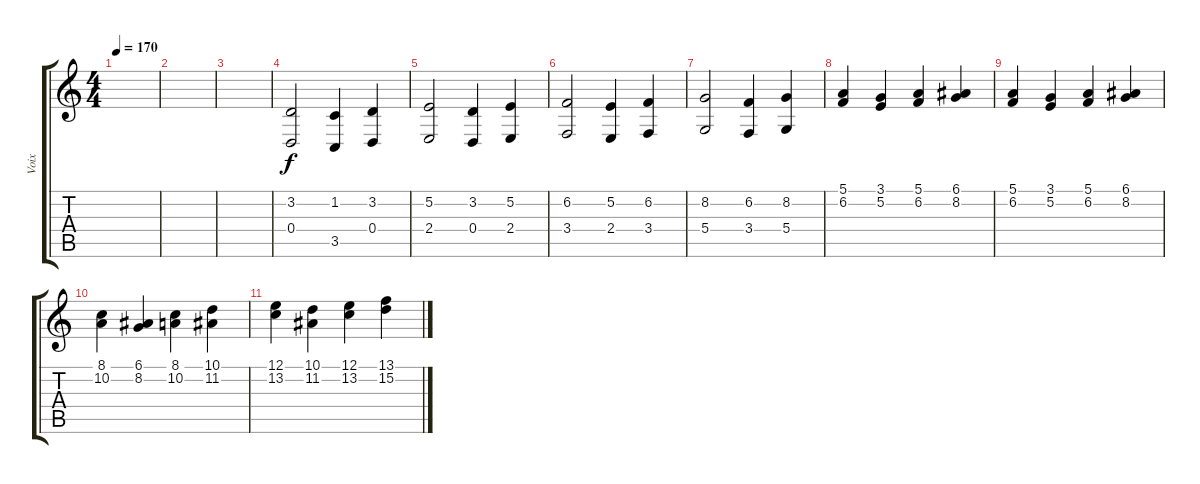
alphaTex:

\track ("Voix" "Voix") {instrument choiraahs}
\staff {score tabs}
\tuning (E4 B3 G3 D3 A2 E2) {hide}
\ts (4 4)
\tempo 170
\clef g2
\ks c
|
|
|
(3.2 0.4).2 (1.2 3.5).4 (3.2 0.4).4 |
(5.2 2.4).2 (3.2 0.4).4 (5.2 2.4).4 |
(6.2 3.4).2 (5.2 2.4).4 (6.2 3.4).4 |
(8.2 5.4).2 (6.2 3.4).4 (8.2 5.4).4 |
(5.1 6.2).4 (3.1 5.2).4 (5.1 6.2).4 (6.1 8.2).4 |
(5.1 6.2).4 (3.1 5.2).4 (5.1 6.2).4 (6.1 8.2).4 |
(8.1 10.2).4 (6.1 8.2).4 (8.1 10.2).4 (10.1 11.2).4 |
(12.1 13.2).4 (10.1 11.2).4 (12.1 13.2).4 (13.1 15.2).4
